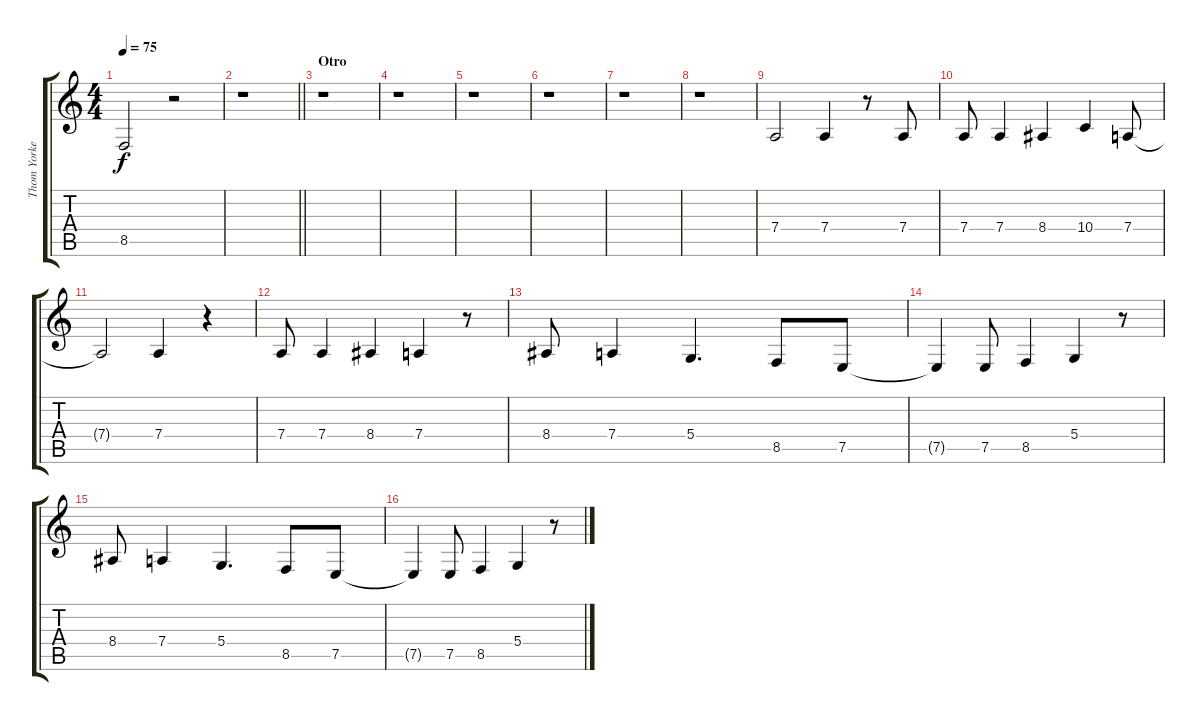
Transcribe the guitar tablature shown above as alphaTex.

\track ("Thom Yorke (Voz) " "Thom Yorke") {instrument bassoon}
\staff {score tabs}
\tuning (E4 B3 G3 D3 A2 E2) {hide}
\ts (4 4)
\tempo 75
\clef g2
\ks c
8.5{t}.2{dy f} r.2 |
\barLineRight lightlight
r.1 |
\section ("" "Otro")
r.1 |
r.1 |
r.1 |
r.1 |
r.1 |
r.1 |
7.4.2 7.4.4 r.8 7.4.8 |
7.4.8 7.4.4 8.4.4 10.4.4 7.4.8 |
7.4{t}.2 7.4.4 r.4 |
7.4.8 7.4.4 8.4.4 7.4.4 r.8 |
8.4.8 7.4.4 5.4.4{d} 8.5.8 7.5.8 |
7.5{t}.4 7.5.8 8.5.4 5.4.4 r.8 |
8.4.8 7.4.4 5.4.4{d} 8.5.8 7.5.8 |
7.5{t}.4 7.5.8 8.5.4 5.4.4 r.8
